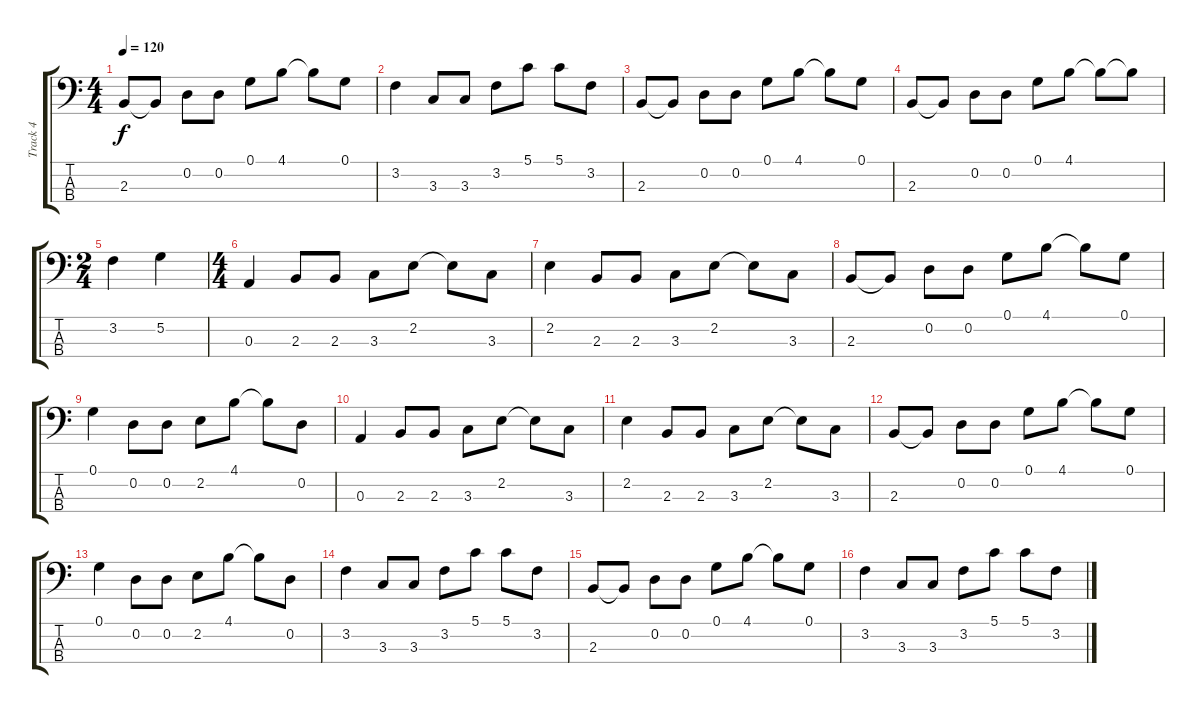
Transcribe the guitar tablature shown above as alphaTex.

\track ("Track 4" "Track 4") {instrument electricbassfinger}
\staff {score tabs}
\tuning (G2 D2 A1 E1) {hide}
\ts (4 4)
\tempo 120
\clef f4
\ks c
2.3.8{dy f} 2.3{t}.8 0.2.8 0.2.8 0.1.8 4.1.8 4.1{t}.8 0.1.8 |
3.2.4 3.3.8 3.3.8 3.2.8 5.1.8 5.1.8 3.2.8 |
2.3.8 2.3{t}.8 0.2.8 0.2.8 0.1.8 4.1.8 4.1{t}.8 0.1.8 |
2.3.8 2.3{t}.8 0.2.8 0.2.8 0.1.8 4.1.8 4.1{t}.8 4.1{t}.8 |
\ts (2 4)
3.2.4 5.2.4 |
\ts (4 4)
0.3.4 2.3.8 2.3.8 3.3.8 2.2.8 2.2{t}.8 3.3.8 |
2.2.4 2.3.8 2.3.8 3.3.8 2.2.8 2.2{t}.8 3.3.8 |
2.3.8 2.3{t}.8 0.2.8 0.2.8 0.1.8 4.1.8 4.1{t}.8 0.1.8 |
0.1.4 0.2.8 0.2.8 2.2.8 4.1.8 4.1{t}.8 0.2.8 |
0.3.4 2.3.8 2.3.8 3.3.8 2.2.8 2.2{t}.8 3.3.8 |
2.2.4 2.3.8 2.3.8 3.3.8 2.2.8 2.2{t}.8 3.3.8 |
2.3.8 2.3{t}.8 0.2.8 0.2.8 0.1.8 4.1.8 4.1{t}.8 0.1.8 |
0.1.4 0.2.8 0.2.8 2.2.8 4.1.8 4.1{t}.8 0.2.8 |
3.2.4 3.3.8 3.3.8 3.2.8 5.1.8 5.1.8 3.2.8 |
2.3.8 2.3{t}.8 0.2.8 0.2.8 0.1.8 4.1.8 4.1{t}.8 0.1.8 |
3.2.4 3.3.8 3.3.8 3.2.8 5.1.8 5.1.8 3.2.8
